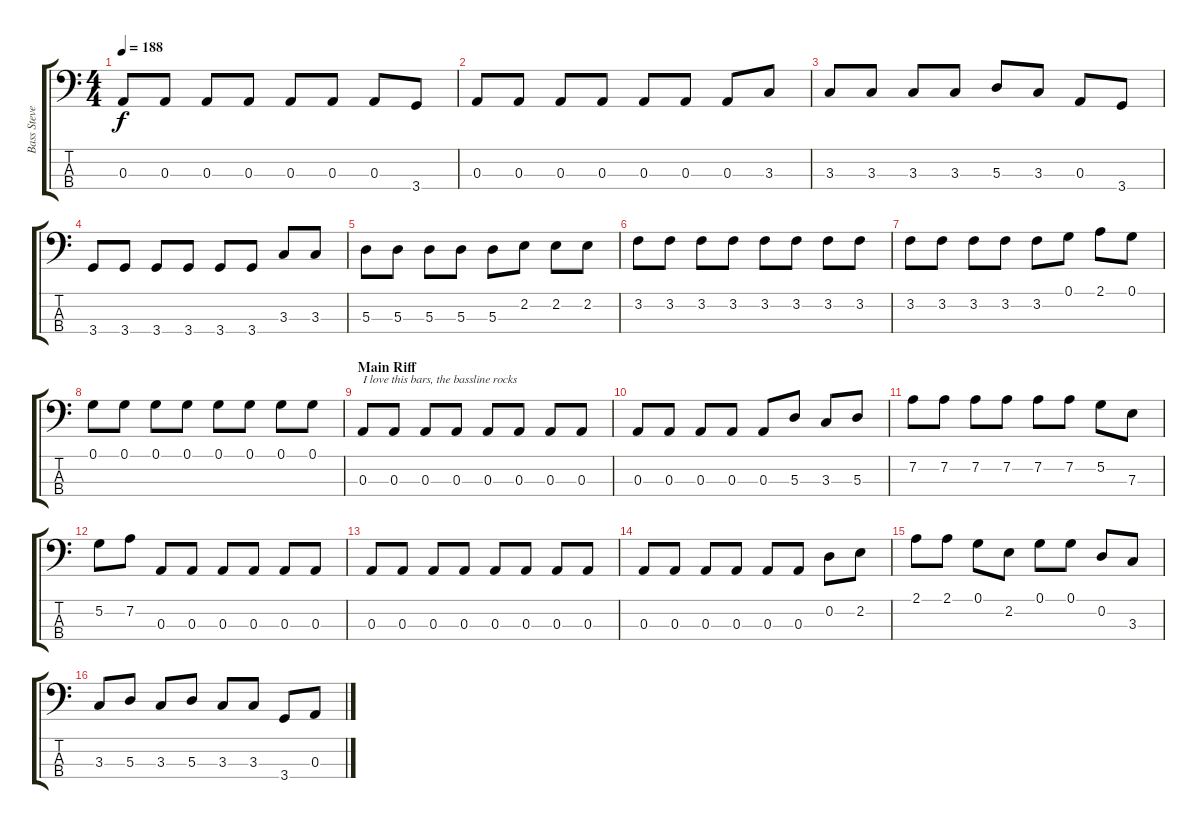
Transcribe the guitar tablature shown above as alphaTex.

\track ("Bass Steve Harris" "Bass Steve") {instrument electricbassfinger}
\staff {score tabs}
\tuning (G2 D2 A1 E1) {hide}
\ts (4 4)
\tempo 188
\clef f4
\ks c
0.3.8{dy f} 0.3.8 0.3.8 0.3.8 0.3.8 0.3.8 0.3.8 3.4.8 |
0.3.8 0.3.8 0.3.8 0.3.8 0.3.8 0.3.8 0.3.8 3.3.8 |
3.3.8 3.3.8 3.3.8 3.3.8 5.3.8 3.3.8 0.3.8 3.4.8 |
3.4.8 3.4.8 3.4.8 3.4.8 3.4.8 3.4.8 3.3.8 3.3.8 |
5.3.8 5.3.8 5.3.8 5.3.8 5.3.8 2.2.8 2.2.8 2.2.8 |
3.2.8 3.2.8 3.2.8 3.2.8 3.2.8 3.2.8 3.2.8 3.2.8 |
3.2.8 3.2.8 3.2.8 3.2.8 3.2.8 0.1.8 2.1.8 0.1.8 |
0.1.8 0.1.8 0.1.8 0.1.8 0.1.8 0.1.8 0.1.8 0.1.8 |
\section ("" "Main Riff")
0.3.8{txt "I love this bars, the bassline rocks"} 0.3.8 0.3.8 0.3.8 0.3.8 0.3.8 0.3.8 0.3.8 |
0.3.8 0.3.8 0.3.8 0.3.8 0.3.8 5.3.8 3.3.8 5.3.8 |
7.2.8 7.2.8 7.2.8 7.2.8 7.2.8 7.2.8 5.2.8 7.3.8 |
5.2.8 7.2.8 0.3.8 0.3.8 0.3.8 0.3.8 0.3.8 0.3.8 |
0.3.8 0.3.8 0.3.8 0.3.8 0.3.8 0.3.8 0.3.8 0.3.8 |
0.3.8 0.3.8 0.3.8 0.3.8 0.3.8 0.3.8 0.2.8 2.2.8 |
2.1.8 2.1.8 0.1.8 2.2.8 0.1.8 0.1.8 0.2.8 3.3.8 |
3.3.8 5.3.8 3.3.8 5.3.8 3.3.8 3.3.8 3.4.8 0.3.8
